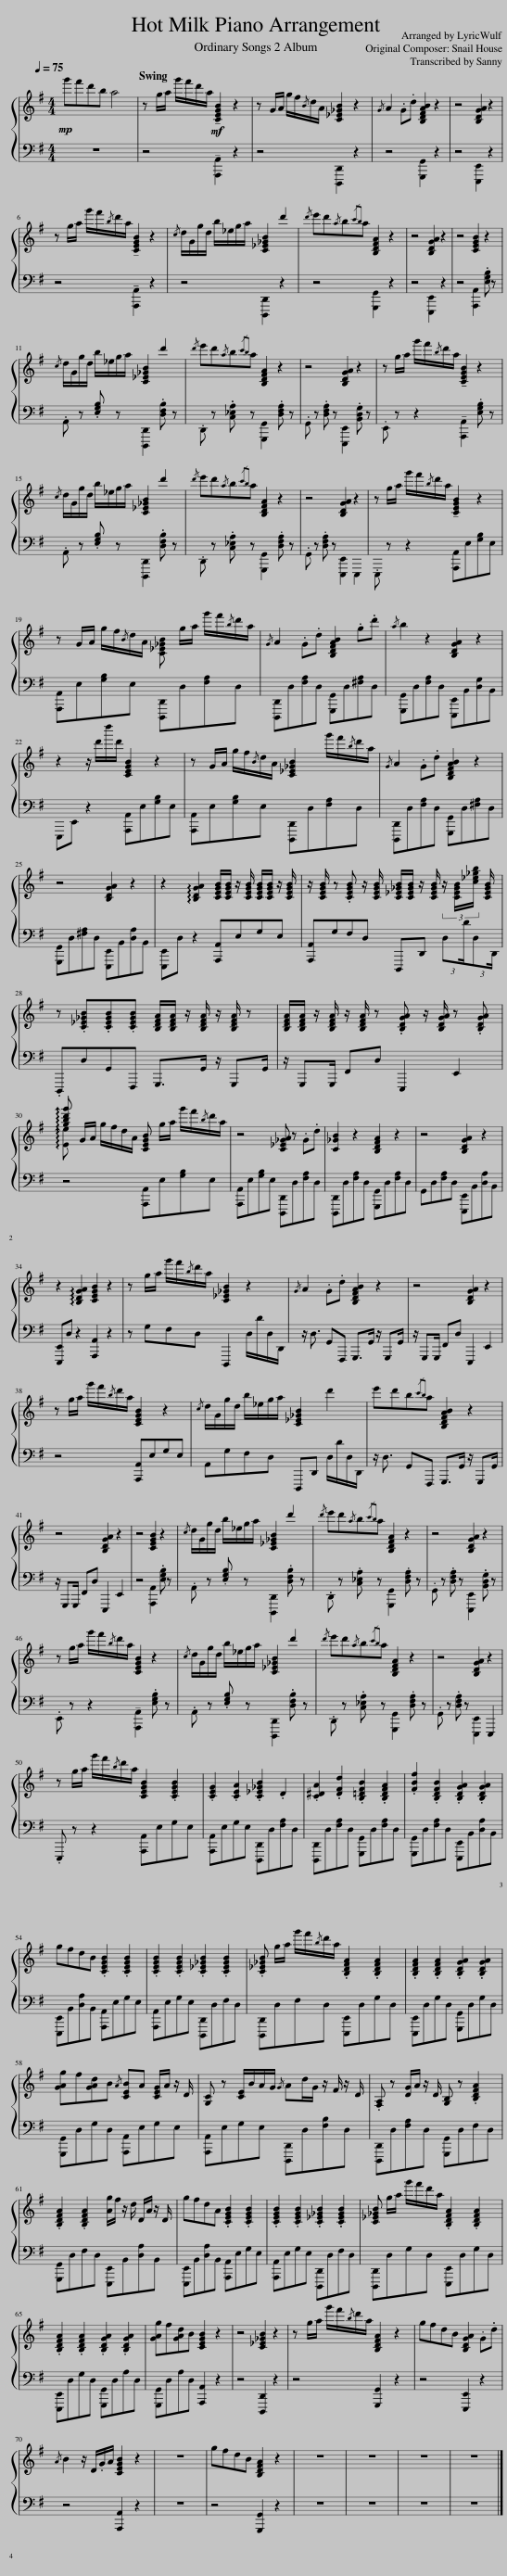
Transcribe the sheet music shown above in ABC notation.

X:1
%%score { ( 1 3 ) | 2 }
L:1/8
Q:1/4=75
M:4/4
I:linebreak $
K:G
V:1 treble
V:3 treble
V:2 bass
V:1
!mp! g'f'd'b a4 | z g/a/ g'/f'/d'/a/!mf! !tenuto![CEGB]2 z2 | z G/A/ g/f/{/B}d/A/ [C_E_GB]2 z2 |{/G} A2 .G.d [B,DFAB]2 z2 | z4 [B,DGA]2 z2 |$ %5
 z g/a/ g'/f'/{/b}d'/a/ !tenuto![CEGB]2 z2 |{/c} d/G/g/d/ b/_e/g/a/ [C_E_GB]2 d'2 |{/d'} e'd'{/a}b{/c'b}a [B,DFA]2 z2 | z4 [B,DGA]2 z2 | z4 [CEGB]2 z2 |$ %10
{/c} d/G/g/d/ b/_e/g/a/ [C_E_GB]2 d'2 |{/d'} e'd'{/a}b{/c'b}a [B,DFA]2 z2 | z4 [B,DGA]2 z2 | z g/a/ g'/f'/{/b}d'/a/ !tenuto![CEGB]2 z2 |${/c} d/G/g/d/ b/_e/g/a/ [C_E_GB]2 d'2 | %15
{/d'} e'd'{/a}b{/c'b}a [B,DFA]2 z2 | z4 [B,DGA]2 z2 | z g/a/ g'/f'/{/b}d'/a/ !tenuto![CEGB]2 z2 |$ z G/A/ g/f/{/B}d/A/ [C_E_GB] g/a/ g'/f'/{/b}d'/a/ |{/G} A2 .G.d [B,DFAB]2 .g.d' | %20
{/a} b2 z2 [B,DGA]2 z2 |$ z2 z/ d'/d''/d'/ [CEGB]2 z2 | z G/A/ g/f/{/B}d/A/ [C_E_GB]2 g'/f'/{/b}d'/a/ |{/G} A2 .G.d [B,DFAB]2 z2 |$ z4 [B,DGA]2 z2 | %25
 z2 !arpeggio![B,DGA]2!mp! [CEGB]/[CEGB]/ z/ [CEGB]/ [CEGB]/[CEGB]/ z/ [CEGB]/ | z/ [CEGB]/ z .[CEGB] z/ [CEGB]/ [C_E_GB]/[CEGB]/ z/ [CEGB]/ z/ [CEGB]/[c_e_gb]/ [CEGB]/ |$ z .[C_E_GB].[CEGB].[CEGB] [B,DFA]/[B,DFA]/ z/ [B,DFA]/ z/ [B,DFA]/ z | [B,DFA]/[B,DFA]/ z/ [B,DFA]/ z/ [B,DFA]/ z .[B,DGA] z/ [B,DGA]/ z .[B,DGA] |$!p! !arpeggio![gbd'g'] G/A/ g/f/d/A/!mp! [CEGB] g/a/ g'/f'/{/b}d'/a/ | %30
 z4 [C_E_GA] z .G.d | [C_GB]2 z2 [B,DFA]2 z2 | z4 [B,DGA]2 z2 |$ z2 !arpeggio![B,DGA]2 [CEGB]2 z2 | z g/a/ g'/f'/{/b}d'/a/ [C_E_GB]2 z2 | %35
{/G} A2 .G.d [B,DFAB]2 z2 | z4 [B,DGA]2 z2 |$ z g/a/ g'/f'/{/b}d'/a/ [CEGB]2 z2 |{/c} d/G/g/d/ b/_e/g/a/ [C_E_GB]2 d'2 | e'd'b{/c'b}a [B,DFAB]2 z2 |$ %40
 z4 [B,DGA]2 z2 | z4 [CEGB]2 z2 |{/c} d/G/g/d/ b/_e/g/a/ [C_E_GB]2 d'2 |{/d'} e'd'{/a}b{/c'b}a [B,DFA]2 z2 | z4 [B,DGA]2 z2 |$ %45
 z g/a/ g'/f'/{/b}d'/a/ [CEGB]2 z2 |{/c} d/G/g/d/ b/_e/g/a/ [C_E_GB]2 d'2 |{/d'} e'd'{/a}b{/c'b}a [B,DFA]2 z2 | z4 [B,DGA]2 z2 |$ z g/a/ g'/f'/{/b}d'/a/ [CEGB]2 .[CEGB]2 | %50
 .[CEG]2 .[CEA]2 .[C_E_GB]2 .D2 | .[C^DA]2 .[DFd]2 .[B,=DFB]2 .[B,DFA]2 | .[FBf]2 .[B,DFB]2 .[B,DGA]2 .[B,DGA]2 |$ gfdB .[CEGB]2 .[CEGB]2 | .[CEGB]2 .[CEGB]2 .[C_E_GB]2 .[CEGB]2 | %55
 .[C_E_GB] g/a/ g'/f'/{/b}d'/a/ .[B,DFA]2 .[B,DFA]2 | .[B,DFA]2 .[B,DFA]2 .[B,DGA]2 .[B,DGA]2 |$ [GAg]f[GAd]B{/A} [CEB]A [CEG]/A/ z/ D/ | [G,C] z [CE]/B/A/G/{/G} Ad/G/ z/ F/ z/ D/ | .[F,A,] z [DG]/A/ z/ D/ [G,B,] z .[B,DFA]2 |$ %60
 .[B,DFA]2 .[B,DFA]2 [Ag]/f/ z/ d/ D/A/ z/ D/ | gfdA .[CEGB]2 .[CEGB]2 | .[CEGB]2 .[CEGB]2 .[C_E_GB]2 .[CEGB]2 | [C_E_GB] g/a/ g'/f'/d'/a/ .[B,DFA]2 .[B,DFA]2 |$ .[B,DFA]2 .[B,DFA]2 .[B,DGA]2 .[B,DGA]2 | %65
 [GAg]f[GAd]B [CEGB]2 z2 | z4 [C_E_GB]2 z2 | z g/a/ g'/f'/{/b}d'/a/ [B,DFA]2 z2 | gfdB [B,DGA]2 .G.d |${/A} B2 z/ D/.G/A/ [CEGB]2 z2 | %70
 z8 | gfdB [B,DFA]2 z2 | z8 | z8 | z8 | %75
 z8 |] %76
V:2
 z8 | z4 !tenuto![A,,,A,,]2 z2 | z4 [D,,,D,,]2 z2 | z4 [G,,,G,,]2 z2 | z4 [E,,,E,,]2 z2 |$ %5
 z4 !tenuto![A,,,A,,]2 z2 | z4 [D,,,D,,]2 z2 | z4 [G,,,G,,]2 z2 | z4 [E,,,E,,]2 z2 | z4 [A,,,A,,]2 .[E,G,B,] z |$ %10
 .A,, z .[E,G,B,] z [D,,,D,,]2 .[D,F,B,] z | .D,, z .[C,_E,A,] z [G,,,G,,]2 .[D,F,A,] z | .G,, z .[D,F,A,] z [E,,,E,,]2 .[B,,D,G,] z | .E,, z z2 !tenuto![A,,,A,,]2 .[E,G,B,] z |$ .A,, z .[E,G,B,] z [D,,,D,,]2 .[D,F,B,] z | %15
 .D,, z .[C,_E,A,] z [G,,,G,,]2 .[D,F,A,] z | .G,, z .[D,F,A,] z [E,,,E,,]2 E,,,2 | .E,,, z z2 [A,,,A,,]E,[G,B,]E, |$ [A,,,A,,]E,[G,B,]E, [D,,,D,,]D,[F,A,]D, | [D,,,D,,]D,[F,A,]D, [G,,,G,,]D,[^F,A,]D, | %20
 [G,,,G,,]D,[F,A,]D, [E,,,E,,]B,,[D,G,]B,, |$ E,,,E,, z2 [A,,,A,,]E,[G,B,]E, | [A,,,A,,]E,[G,B,]E, [D,,,D,,]D,[F,A,]D, | [D,,,D,,]D,[F,A,]D, [G,,,G,,]D,[^F,A,]D, |$ [G,,,G,,]D,[^F,A,]D, [E,,,E,,]B,,[D,A,]B,, | %25
 [E,,,E,,]D, z2!mf! [A,,,A,,]E,G,E, | [A,,,A,,]G,F,D, D,,,D,, (3:2:2D,D/(3:2:2D,D,,/ |$ .D,,,D,G,,F,,, G,,,>G,, z/ G,,,G,,/ | z/ G,,,G,,,/ F,,D, E,,,2 E,,2 |$ z4 [A,,,A,,]E,[G,B,]E, | %30
!mf! [A,,,A,,]E,[G,B,]E, [D,,,D,,]D,[F,A,]D, | [D,,,D,,]D,[F,A,]D, [G,,,G,,]D,[F,A,]D, | G,,D,[F,A,]D, [E,,,E,,]B,,[D,A,]B,, |$ [E,,,E,,]D, z2 [A,,,A,,]2 z2 | z G,F,D, D,,,2 D,/D/D,/D,,/ | %35
 z/ D,3/2 G,,F,,, G,,,>G,, z/ G,,,G,,/ | z/ G,,,G,,,/ F,,D, E,,,2 E,,2 |$ z4 [A,,,A,,]E,G,E, | A,,G,F,D, D,,,D,, D,/D/D,/D,,/ | z/ D,3/2 G,,F,,, G,,,>G,, z/ G,,,G,,/ |$ %40
 z/ G,,,G,,,/ F,,D, E,,,2 E,,2 | z4 [A,,,A,,]2 .[E,G,B,] z | .A,, z .[E,G,B,] z [D,,,D,,]2 .[D,F,B,] z | .D,, z .[C,_E,A,] z [G,,,G,,]2 .[D,F,A,] z | .G,, z .[D,F,A,] z [E,,,E,,]2 .[B,,D,G,] z |$ %45
 .E,, z z2 !tenuto![A,,,A,,]2 .[E,G,B,] z | .A,, z .[E,G,B,] z [D,,,D,,]2 .[D,F,B,] z | .D,, z .[C,_E,A,] z [G,,,G,,]2 .[D,F,A,] z | .G,, z .[D,F,A,] z [E,,,E,,]2 E,,,2 |$ .E,,, z z2 [A,,,A,,]E,G,E, | %50
 [A,,,A,,]E,G,E, [D,,,D,,]D,[F,A,]D, | [D,,,D,,]D,[F,A,]D, [G,,,G,,]D,[F,A,]D, | [G,,,G,,]D,[F,A,]D, [E,,,E,,]B,,[D,A,]B,, |$ [E,,,E,,]B,,[D,A,]B,, [A,,,A,,]E,G,E, | [A,,,A,,]E,G,E, [D,,,D,,]D,F,D, | %55
 [D,,,D,,]D,F,D, [E,,,E,,]D,G,D, | [E,,,E,,]D,G,D, [G,,,G,,]D,G,D, |$ [G,,,G,,]D,G,D, [A,,,A,,]E,G,E, | [A,,,A,,]E,G,E, [D,,,D,,]D,[F,B,]D, | [D,,,D,,]D,[F,A,]D, [G,,,G,,]D,F,D, |$ %60
 [G,,,G,,]D,F,D, [E,,,E,,]B,,[D,A,]B,, | [E,,,E,,]B,,[D,A,]B,, [A,,,A,,]E,G,E, | [A,,,A,,]E,G,E, [D,,,D,,]D,F,D, | [D,,,D,,]D,G,D, [E,,,E,,]D,G,D, |$ [E,,,E,,]D,G,D, [G,,,G,,]D,A,D, | %65
 [G,,,G,,]D,A,D, [A,,,A,,]2 z2 | z4 [D,,,D,,]2 z2 | z4 [G,,,G,,]2 z2 | z4 [E,,,E,,]2 z2 |$ z4 [A,,,A,,]2 z2 | %70
 z8 | z4 [G,,,G,,]2 z2 | z8 | z8 | z8 | %75
 z8 |] %76
V:3
 x8 | x8 | x8 | x8 | x8 |$ %5
 x8 | x8 | x8 | x8 | x8 |$ %10
 x8 | x8 | x8 | x8 |$ x8 | %15
 x8 | x8 | x8 |$ x8 | x8 | %20
 x8 |$ x8 | x8 | x8 |$ x8 | %25
 x8 | x8 |$ x8 | x8 |$ !arpeggio![Ee] x7 | %30
 x8 | x8 | x8 |$ x8 | x8 | %35
 x8 | x8 |$ x8 | x8 | x8 |$ %40
 x8 | x8 | x8 | x8 | x8 |$ %45
 x8 | x8 | x8 | x8 |$ x8 | %50
 x8 | x8 | x8 |$ x8 | x8 | %55
 x8 | x8 |$ x8 | x8 | x8 |$ %60
 x8 | x8 | x8 | x8 |$ x8 | %65
 x8 | x8 | x8 | x8 |$ x8 | %70
 x8 | x8 | x8 | x8 | x8 | %75
 x8 |] %76
